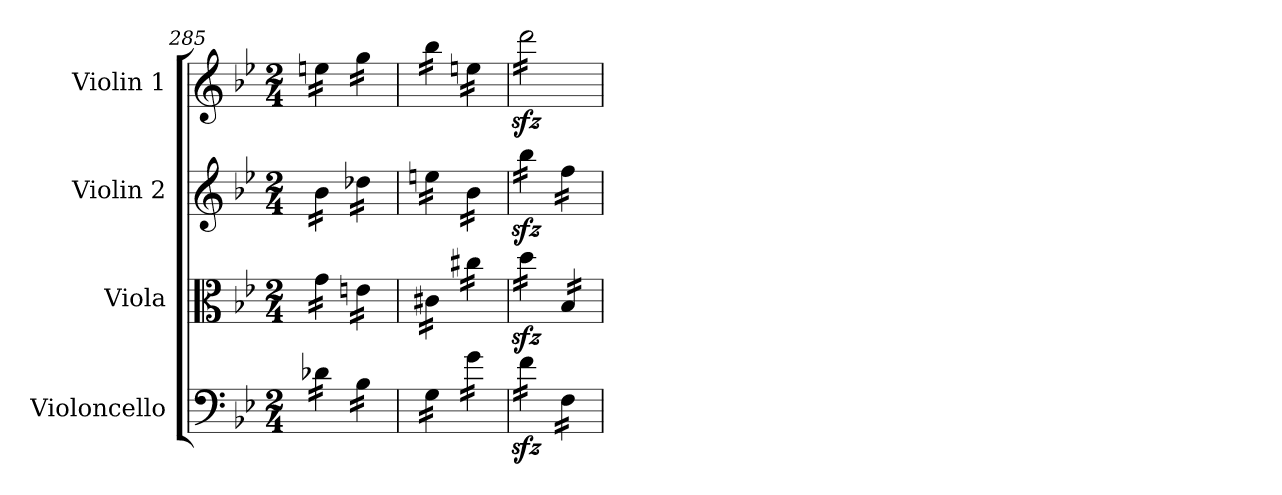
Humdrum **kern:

**kern	**kern	**kern	**kern
*part4	*part3	*part2	*part1
*staff4	*staff3	*staff2	*staff1
*I"Violoncello	*I"Viola	*I"Violin 2	*I"Violin 1
*I'Vc	*I'Vla	*I'Vln	*I'Vln
*clefF4	*clefC3	*clefG2	*clefG2
*k[b-e-]	*k[b-e-]	*k[b-e-]	*k[b-e-]
*M2/4	*M2/4	*M2/4	*M2/4
=285	=285	=285	=285
*tremolo	*	*	*
*	*tremolo	*	*
*	*	*tremolo	*
*	*	*	*tremolo
16d-X\LL	16g\LL	16b-\LL	16een\LL
16d-X\	16g\	16b-\	16een\
16d-X\	16g\	16b-\	16een\
16d-X\JJ	16g\JJ	16b-\JJ	16een\JJ
16B-\LL	16en\LL	16dd-X\LL	16gg\LL
16B-\	16en\	16dd-X\	16gg\
16B-\	16en\	16dd-X\	16gg\
16B-\JJ	16en\JJ	16dd-X\JJ	16gg\JJ
=286	=286	=286	=286
16G\LL	16c#X\LL	16een\LL	16bb-\LL
16G\	16c#X\	16een\	16bb-\
16G\	16c#X\	16een\	16bb-\
16G\JJ	16c#X\JJ	16een\JJ	16bb-\JJ
16g\LL	16cc#X\LL	16b-\LL	16een\LL
16g\	16cc#X\	16b-\	16een\
16g\	16cc#X\	16b-\	16een\
16g\JJ	16cc#X\JJ	16b-\JJ	16een\JJ
=287	=287	=287	=287
16fzz<\LL	16ddzz<\LL	16bb-zz<\LL	16dddzz<\LL
16fzz<\	16ddzz<\	16bb-zz<\	16dddzz<\
16fzz<\	16ddzz<\	16bb-zz<\	16dddzz<\
16fzz<\JJ	16ddzz<\JJ	16bb-zz<\JJ	16dddzz<\
16F\LL	16B-/LL	16ff\LL	16dddzz<\
16F\	16B-/	16ff\	16dddzz<\
16F\	16B-/	16ff\	16dddzz<\
16F\JJ	16B-/JJ	16ff\JJ	16dddzz<\JJ
*	*	*	*Xtremolo
*	*	*Xtremolo	*
*	*Xtremolo	*	*
*Xtremolo	*	*	*
=	=	=	=
*-	*-	*-	*-
